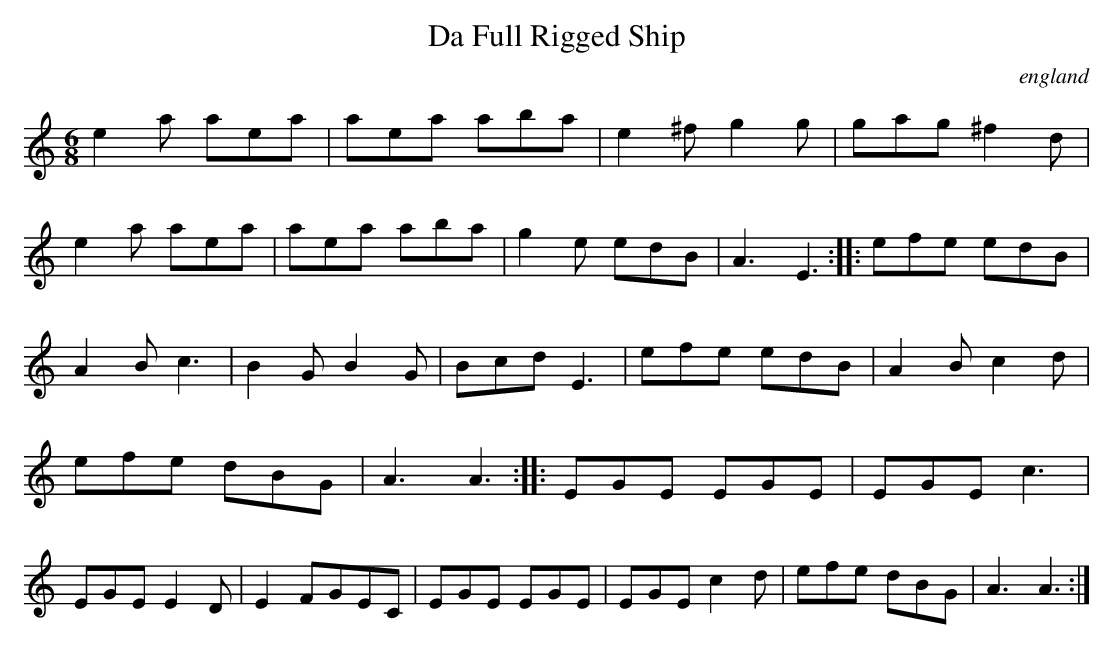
X:1
T:Da Full Rigged Ship
O:england
M:6/8
L:1/8
K:Am
e2a aea|aea aba|e2^f g2g|gag ^f2d|
e2a aea|aea aba|g2e edB|A3 E3::efe edB|
A2B c3|B2G B2G|Bcd E3|efe edB|A2B c2d|
efe dBG|A3 A3::EGE EGE|EGE c3|
EGE E2D|E2FGEC|EGE EGE|EGEc2d|efe dBG|A3 A3:|]
